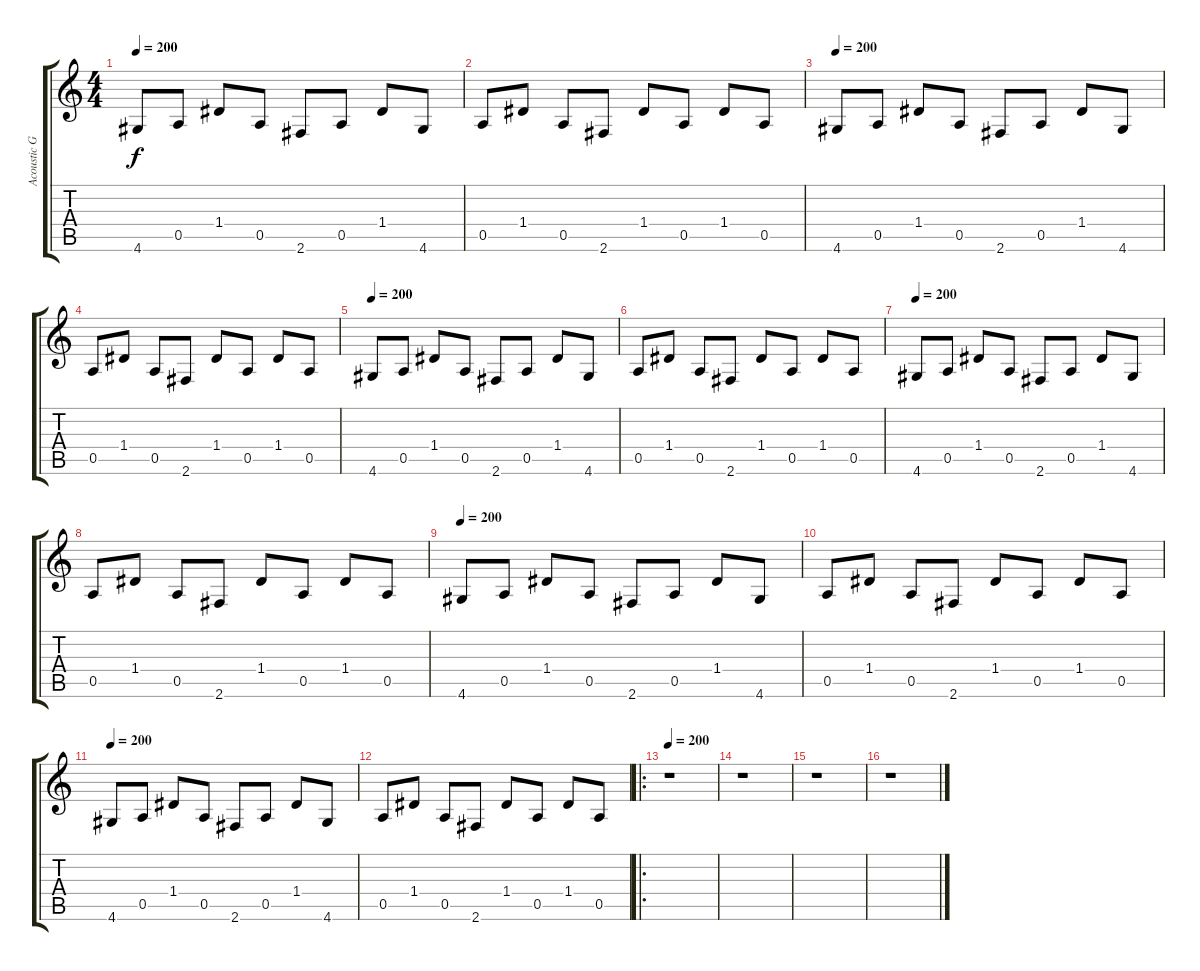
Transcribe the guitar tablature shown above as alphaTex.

\track ("Acoustic Guitar" "Acoustic G") {instrument acousticguitarsteel}
\staff {score tabs}
\tuning (E4 B3 G3 D3 A2 E2) {hide}
\ts (4 4)
\tempo 200
\clef g2
\ks c
4.6.8{dy f} 0.5.8 1.4.8 0.5.8 2.6.8 0.5.8 1.4.8 4.6.8 |
0.5.8 1.4.8 0.5.8 2.6.8 1.4.8 0.5.8 1.4.8 0.5.8 |
\tempo 200
4.6.8 0.5.8 1.4.8 0.5.8 2.6.8 0.5.8 1.4.8 4.6.8 |
0.5.8 1.4.8 0.5.8 2.6.8 1.4.8 0.5.8 1.4.8 0.5.8 |
\tempo 200
4.6.8 0.5.8 1.4.8 0.5.8 2.6.8 0.5.8 1.4.8 4.6.8 |
0.5.8 1.4.8 0.5.8 2.6.8 1.4.8 0.5.8 1.4.8 0.5.8 |
\tempo 200
4.6.8 0.5.8 1.4.8 0.5.8 2.6.8 0.5.8 1.4.8 4.6.8 |
0.5.8 1.4.8 0.5.8 2.6.8 1.4.8 0.5.8 1.4.8 0.5.8 |
\tempo 200
4.6.8 0.5.8 1.4.8 0.5.8 2.6.8 0.5.8 1.4.8 4.6.8 |
0.5.8 1.4.8 0.5.8 2.6.8 1.4.8 0.5.8 1.4.8 0.5.8 |
\tempo 200
4.6.8 0.5.8 1.4.8 0.5.8 2.6.8 0.5.8 1.4.8 4.6.8 |
0.5.8 1.4.8 0.5.8 2.6.8 1.4.8 0.5.8 1.4.8 0.5.8 |
\ro
\tempo 200
r.1 |
r.1 |
r.1 |
r.1
